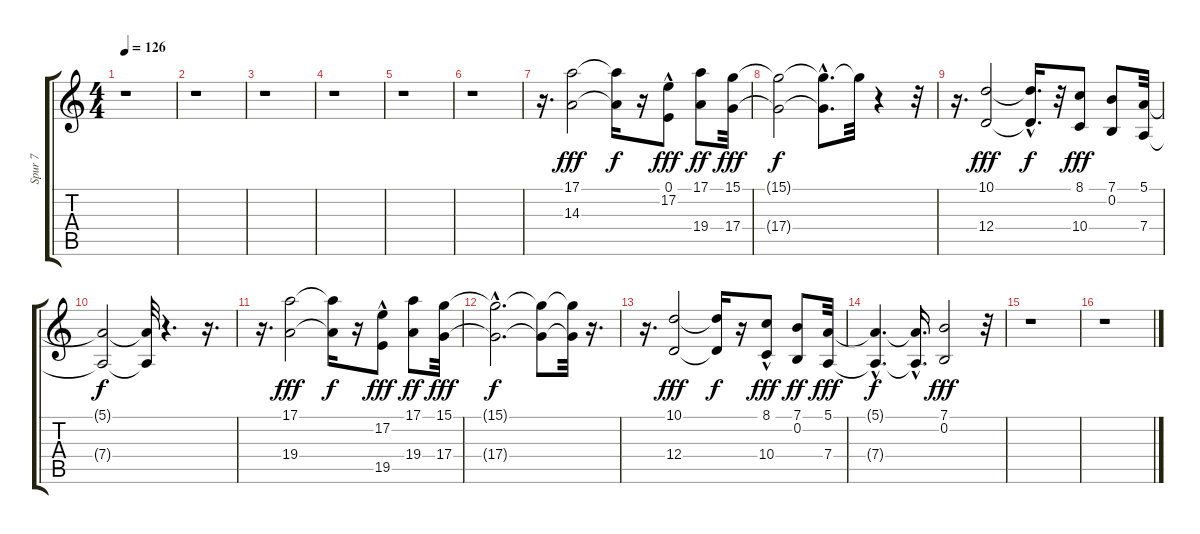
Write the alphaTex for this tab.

\track ("Spur 7" "Spur 7") {instrument brightacousticpiano}
\staff {score tabs}
\tuning (E4 B3 G3 D3 A2 E2) {hide}
\ts (4 4)
\tempo 126
\clef g2
\ks c
r.1{dy fff instrument brightacousticpiano} |
r.1 |
r.1 |
r.1 |
r.1 |
r.1 |
r.16{d} (17.1 14.3).2 (17.1{t} 14.3{t}).16{dy f} r.16 (0.1{hac} 17.2).8{dy fff} (17.1 19.4).8{dy ff} (15.1 17.4).32{dy fff} |
(15.1{t} 17.4{t}).2{dy f} (15.1{hac t} 17.4{hac t}).8{d} 15.1{t}.32 r.4 r.32 |
r.16{d} (10.1 12.4).2{dy fff} (10.1{hac t} 12.4{t}).16{d dy f} r.32 (8.1 10.4).8{dy fff} (7.1 0.2).8 (5.1 7.4).32 |
(5.1{t} 7.4{t}).2{dy f} (5.1{t} 7.4{t}).32 r.4{d} r.16{d} |
r.16{d} (17.1 19.4).2{dy fff} (17.1{t} 19.4{t}).16{dy f} r.16 (17.2 19.5{hac}).8{dy fff} (17.1 19.4).8{dy ff} (15.1 17.4).32{dy fff} |
(15.1{hac t} 17.4{hac t}).2{d dy f} (15.1{t} 17.4{t}).8 (15.1{t} 17.4{t}).32 r.16{d} |
r.16{d} (10.1 12.4).2{dy fff} (10.1{t} 12.4{t}).16{dy f} r.16 (8.1 10.4{hac}).8{dy fff} (7.1 0.2).8{dy ff} (5.1 7.4).32{dy fff} |
(5.1{hac t} 7.4{hac t}).4{d dy f} (5.1{hac t} 7.4{hac t}).16{d} (7.1 0.2).2{dy fff} r.32 |
r.1 |
r.1
